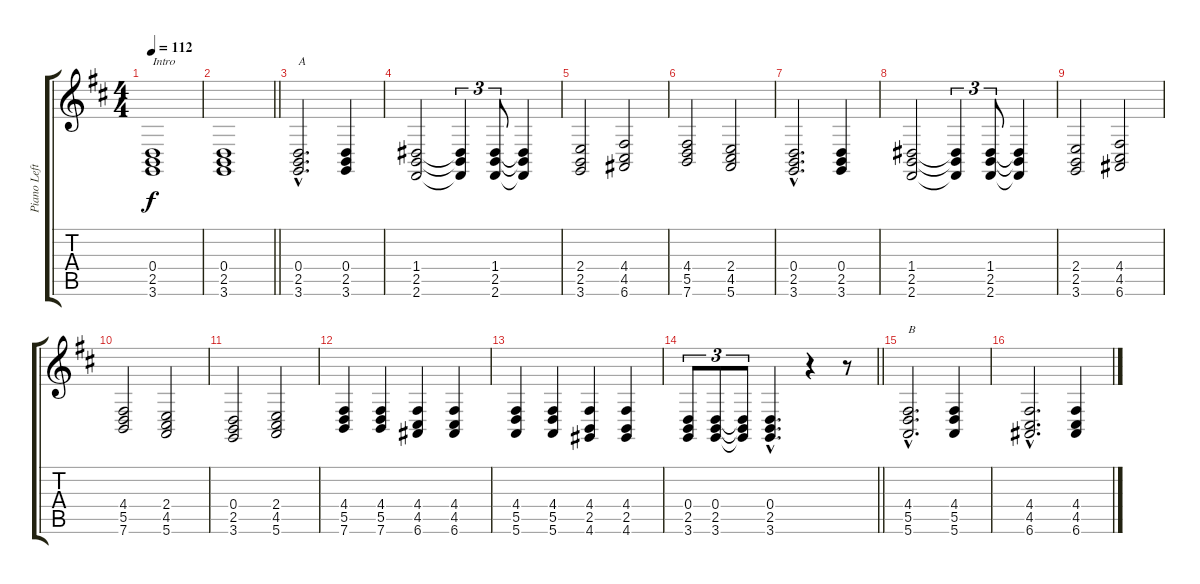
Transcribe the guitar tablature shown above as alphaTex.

\track ("Piano Left Hand " "Piano Left") {instrument acousticgrandpiano}
\staff {score tabs}
\tuning (E4 B3 G3 D3 A2 E2) {hide}
\ts (4 4)
\tempo 112
\clef g2
\ks d
(0.4 2.5 3.6).1{txt "Intro" dy f instrument acousticgrandpiano} |
\barLineRight lightlight
(0.4 2.5 3.6).1 |
(0.4{hac} 2.5{hac} 3.6{hac}).2{d txt "A"} (0.4 2.5 3.6).4 |
(1.4 2.5 2.6).2 (1.4{t} 2.5{t} 2.6{t}).4{tu (3 2)} (1.4 2.5 2.6).8{tu (3 2)} (1.4{t} 2.5{t} 2.6{t}).4 |
(2.4 2.5 3.6).2 (4.4 4.5 6.6).2 |
(4.4 5.5 7.6).2 (2.4 4.5 5.6).2 |
(0.4{hac} 2.5{hac} 3.6{hac}).2{d} (0.4 2.5 3.6).4 |
(1.4 2.5 2.6).2 (1.4{t} 2.5{t} 2.6{t}).4{tu (3 2)} (1.4 2.5 2.6).8{tu (3 2)} (1.4{t} 2.5{t} 2.6{t}).4 |
(2.4 2.5 3.6).2 (4.4 4.5 6.6).2 |
(4.4 5.5 7.6).2 (2.4 4.5 5.6).2 |
(0.4 2.5 3.6).2 (2.4 4.5 5.6).2 |
(4.4 5.5 7.6).4 (4.4 5.5 7.6).4 (4.4 4.5 6.6).4 (4.4 4.5 6.6).4 |
(4.4 5.5 5.6).4 (4.4 5.5 5.6).4 (4.4 2.5 4.6).4 (4.4 2.5 4.6).4 |
\barLineRight lightlight
(0.4 2.5 3.6).8{tu (3 2)} (0.4 2.5 3.6).8{tu (3 2)} (0.4{t} 2.5{t} 3.6{t}).8{tu (3 2)} (0.4{hac} 2.5{hac} 3.6{hac}).4{d} r.4 r.8 |
(4.4{hac} 5.5{hac} 5.6{hac}).2{d txt "B"} (4.4 5.5 5.6).4 |
(4.4{hac} 4.5{hac} 6.6{hac}).2{d} (4.4 4.5 6.6).4
